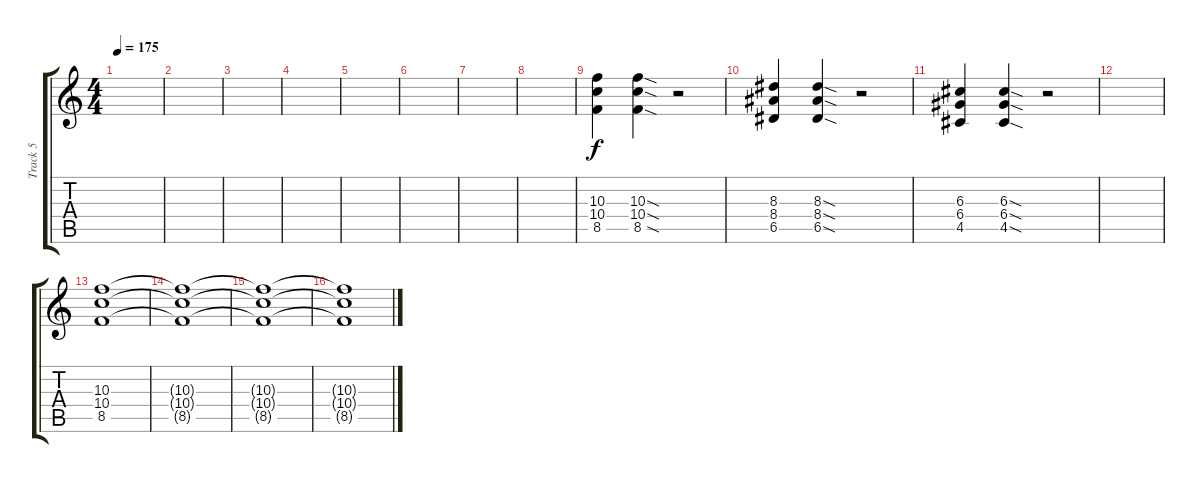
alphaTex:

\track ("Track 5" "Track 5") {instrument distortionguitar}
\staff {score tabs}
\tuning (E4 B3 G3 D3 A2 E2) {hide}
\ts (4 4)
\tempo 175
\clef g2
\ks c
|
|
|
|
|
|
|
|
(10.3 10.4 8.5).4 (10.3{sod} 10.4{sod} 8.5{sod}).4 r.2 |
(8.3 8.4 6.5).4 (8.3{sod} 8.4{sod} 6.5{sod}).4 r.2 |
(6.3 6.4 4.5).4 (6.3{sod} 6.4{sod} 4.5{sod}).4 r.2 |
|
(10.3 10.4 8.5).1{dy f} |
(10.3{t} 10.4{t} 8.5{t}).1 |
(10.3{t} 10.4{t} 8.5{t}).1 |
(10.3{t} 10.4{t} 8.5{t}).1
